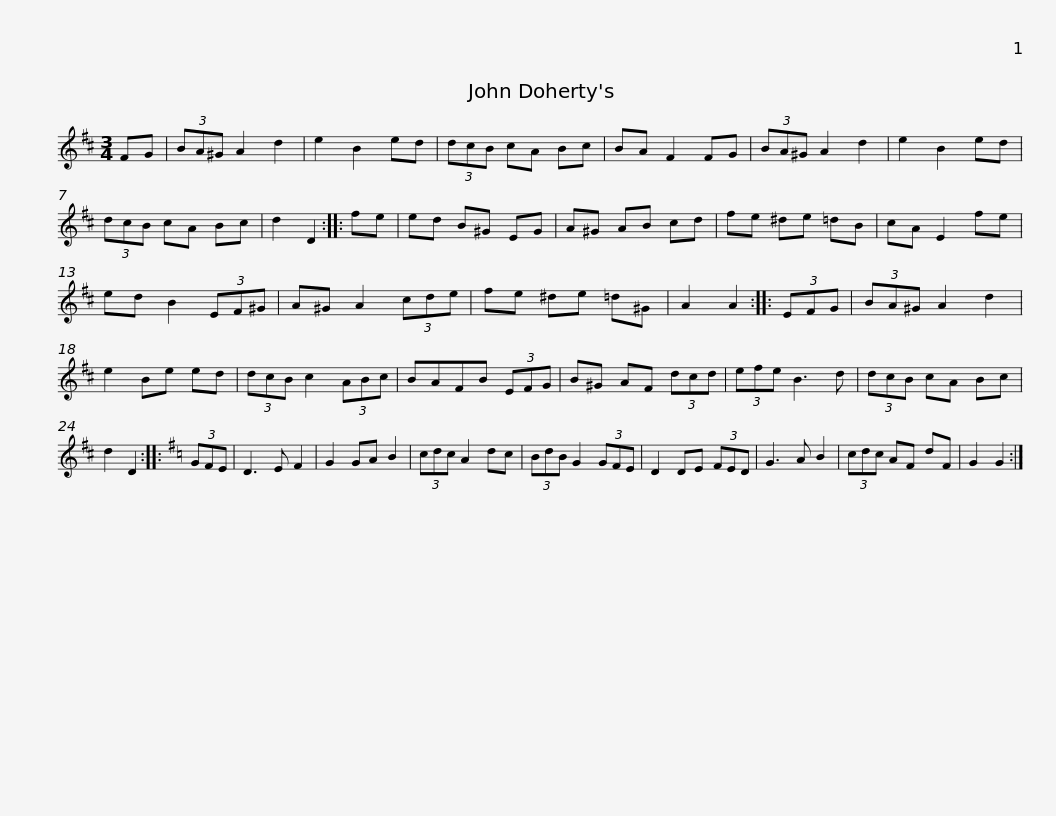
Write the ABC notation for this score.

X:1
L:1/8
M:3/4
I:linebreak $
K:D
V:1 treble
V:1
 FG | (3BA^G A2 d2 | e2 B2 ed | (3dcB cA Bc | BA F2 FG | %5
 (3BA^G A2 d2 | e2 B2 ed | (3dcB cA Bc | d2 D2 ::$ fe | %10
 ed B^G EG | A^G AB cd | fe ^de =dB | cA E2 fe | ed B2 (3EF^G | %15
 A^G A2 (3cde |$ fe ^de =d^G | A2 A2 :: (3EFG | (3BA^G A2 d2 | %20
 e2 Be ed | (3dcB c2 (3ABc | BAFB (3EFG |$ B^G AF (3dcd | (3efe B3 d | %25
 (3dcB cA Bc | d2 D2 ::[K:G] (3GFE | D3 E F2 | G2 GA B2 | %30
 (3cdc A2 dc |$ (3BdB G2 (3GFE | D2 DE (3FED | G3 A B2 | (3cdc AF dF | %35
 G2 G2 :| %36
